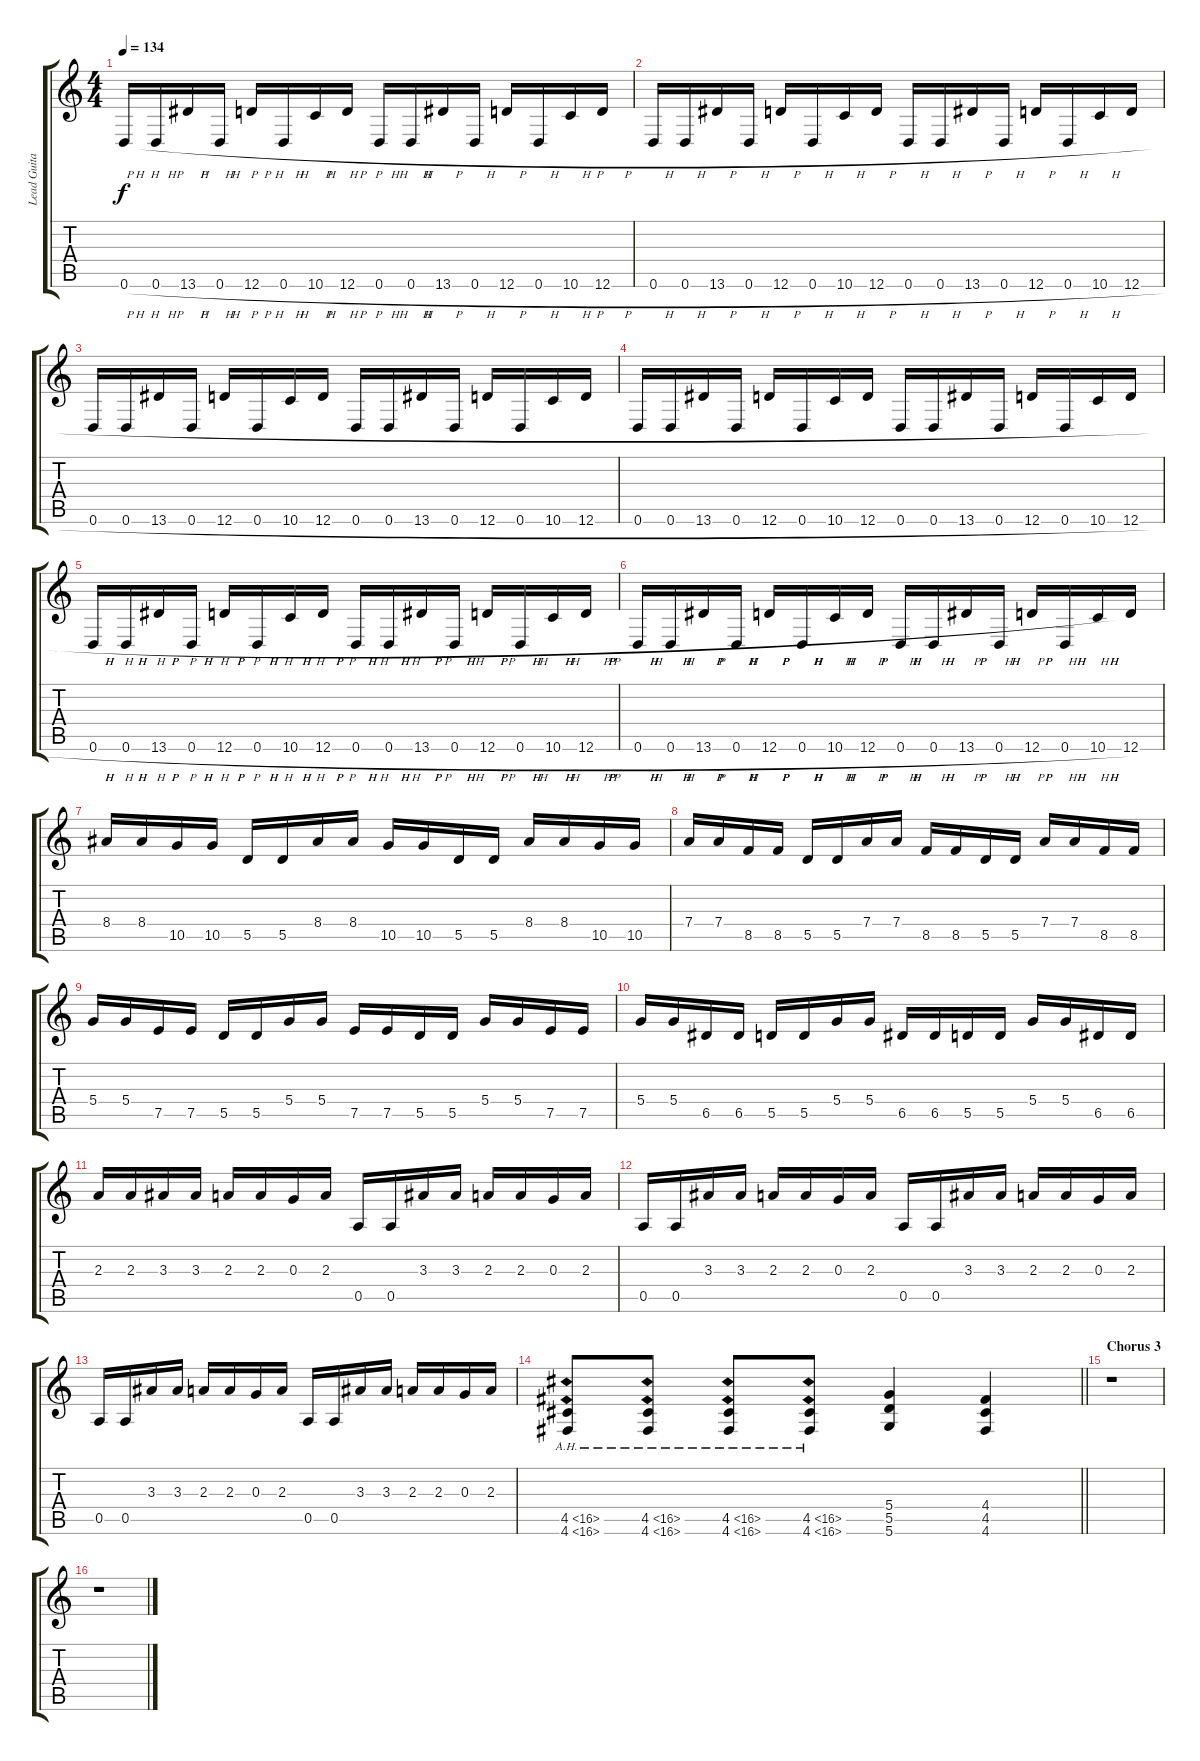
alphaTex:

\track ("Lead Guitar" "Lead Guita") {instrument overdrivenguitar}
\staff {score tabs}
\tuning (E4 B3 G3 D3 A2 D2) {hide}
\ts (4 4)
\tempo 134
\clef g2
\ks c
0.6{h}.16{dy f} 0.6{h}.16 13.6{h}.16 0.6{h}.16 12.6{h}.16 0.6{h}.16 10.6{h}.16 12.6{h}.16 0.6{h}.16 0.6{h}.16 13.6{h}.16 0.6{h}.16 12.6{h}.16 0.6{h}.16 10.6{h}.16 12.6{h}.16 |
0.6{h}.16 0.6{h}.16 13.6{h}.16 0.6{h}.16 12.6{h}.16 0.6{h}.16 10.6{h}.16 12.6{h}.16 0.6{h}.16 0.6{h}.16 13.6{h}.16 0.6{h}.16 12.6{h}.16 0.6{h}.16 10.6{h}.16 12.6{h}.16 |
0.6{h}.16 0.6{h}.16 13.6{h}.16 0.6{h}.16 12.6{h}.16 0.6{h}.16 10.6{h}.16 12.6{h}.16 0.6{h}.16 0.6{h}.16 13.6{h}.16 0.6{h}.16 12.6{h}.16 0.6{h}.16 10.6{h}.16 12.6{h}.16 |
0.6{h}.16 0.6{h}.16 13.6{h}.16 0.6{h}.16 12.6{h}.16 0.6{h}.16 10.6{h}.16 12.6{h}.16 0.6{h}.16 0.6{h}.16 13.6{h}.16 0.6{h}.16 12.6{h}.16 0.6{h}.16 10.6{h}.16 12.6{h}.16 |
0.6{h}.16 0.6{h}.16 13.6{h}.16 0.6{h}.16 12.6{h}.16 0.6{h}.16 10.6{h}.16 12.6{h}.16 0.6{h}.16 0.6{h}.16 13.6{h}.16 0.6{h}.16 12.6{h}.16 0.6{h}.16 10.6{h}.16 12.6{h}.16 |
0.6{h}.16 0.6{h}.16 13.6{h}.16 0.6{h}.16 12.6{h}.16 0.6{h}.16 10.6{h}.16 12.6{h}.16 0.6{h}.16 0.6{h}.16 13.6{h}.16 0.6{h}.16 12.6{h}.16 0.6{h}.16 10.6{h}.16 12.6.16 |
8.4.16 8.4.16 10.5.16 10.5.16 5.5.16 5.5.16 8.4.16 8.4.16 10.5.16 10.5.16 5.5.16 5.5.16 8.4.16 8.4.16 10.5.16 10.5.16 |
7.4.16 7.4.16 8.5.16 8.5.16 5.5.16 5.5.16 7.4.16 7.4.16 8.5.16 8.5.16 5.5.16 5.5.16 7.4.16 7.4.16 8.5.16 8.5.16 |
5.4.16 5.4.16 7.5.16 7.5.16 5.5.16 5.5.16 5.4.16 5.4.16 7.5.16 7.5.16 5.5.16 5.5.16 5.4.16 5.4.16 7.5.16 7.5.16 |
5.4.16 5.4.16 6.5.16 6.5.16 5.5.16 5.5.16 5.4.16 5.4.16 6.5.16 6.5.16 5.5.16 5.5.16 5.4.16 5.4.16 6.5.16 6.5.16 |
2.3.16 2.3.16 3.3.16 3.3.16 2.3.16 2.3.16 0.3.16 2.3.16 0.5.16 0.5.16 3.3.16 3.3.16 2.3.16 2.3.16 0.3.16 2.3.16 |
0.5.16 0.5.16 3.3.16 3.3.16 2.3.16 2.3.16 0.3.16 2.3.16 0.5.16 0.5.16 3.3.16 3.3.16 2.3.16 2.3.16 0.3.16 2.3.16 |
0.5.16 0.5.16 3.3.16 3.3.16 2.3.16 2.3.16 0.3.16 2.3.16 0.5.16 0.5.16 3.3.16 3.3.16 2.3.16 2.3.16 0.3.16 2.3.16 |
\barLineRight lightlight
(4.5{ah 12} 4.6{ah 12}).8 (4.5{ah 12} 4.6{ah 12}).8 (4.5{ah 12} 4.6{ah 12}).8 (4.5{ah 12} 4.6{ah 12}).8 (5.4 5.5 5.6).4 (4.4 4.5 4.6).4 |
\section ("" "Chorus 3")
r.1 |
r.1
